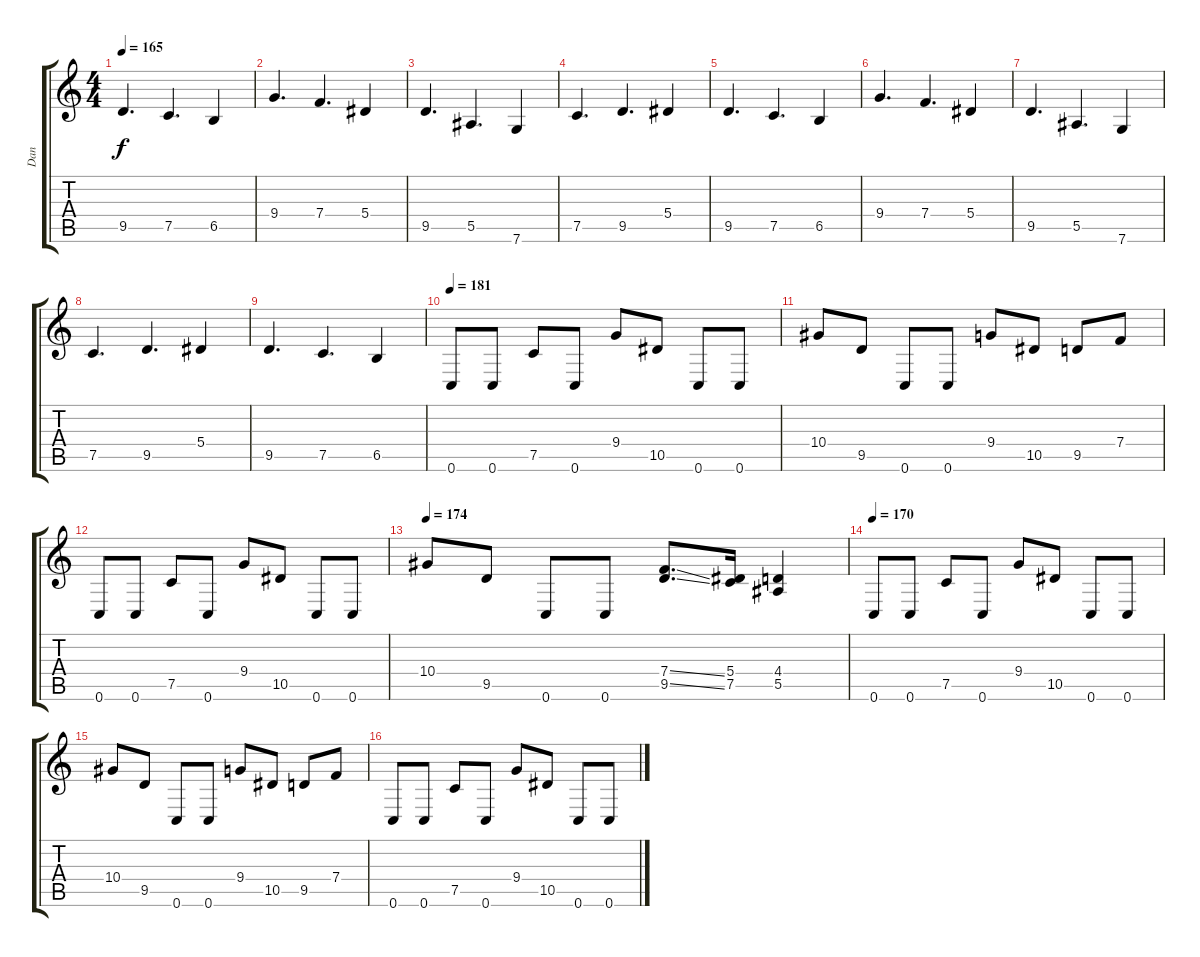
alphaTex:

\track ("Dan" "Dan") {instrument distortionguitar}
\staff {score tabs}
\tuning (C4 G3 Eb3 Bb2 F2 C2) {hide}
\ts (4 4)
\tempo 165
\clef g2
\ks c
9.5.4{d dy f} 7.5.4{d} 6.5.4 |
9.4.4{d} 7.4.4{d} 5.4.4 |
9.5.4{d} 5.5.4{d} 7.6.4 |
7.5.4{d} 9.5.4{d} 5.4.4 |
9.5.4{d} 7.5.4{d} 6.5.4 |
9.4.4{d} 7.4.4{d} 5.4.4 |
9.5.4{d} 5.5.4{d} 7.6.4 |
7.5.4{d} 9.5.4{d} 5.4.4 |
9.5.4{d} 7.5.4{d} 6.5.4 |
\tempo 181
0.6.8 0.6.8 7.5.8 0.6.8 9.4.8 10.5.8 0.6.8 0.6.8 |
10.4.8 9.5.8 0.6.8 0.6.8 9.4.8 10.5.8 9.5.8 7.4.8 |
0.6.8 0.6.8 7.5.8 0.6.8 9.4.8 10.5.8 0.6.8 0.6.8 |
\tempo 174
10.4.8 9.5.8 0.6.8 0.6.8 (7.4{ss} 9.5{ss}).8{d} (5.4 7.5).16 (4.4 5.5).4 |
\tempo 170
0.6.8 0.6.8 7.5.8 0.6.8 9.4.8 10.5.8 0.6.8 0.6.8 |
10.4.8 9.5.8 0.6.8 0.6.8 9.4.8 10.5.8 9.5.8 7.4.8 |
0.6.8 0.6.8 7.5.8 0.6.8 9.4.8 10.5.8 0.6.8 0.6.8
